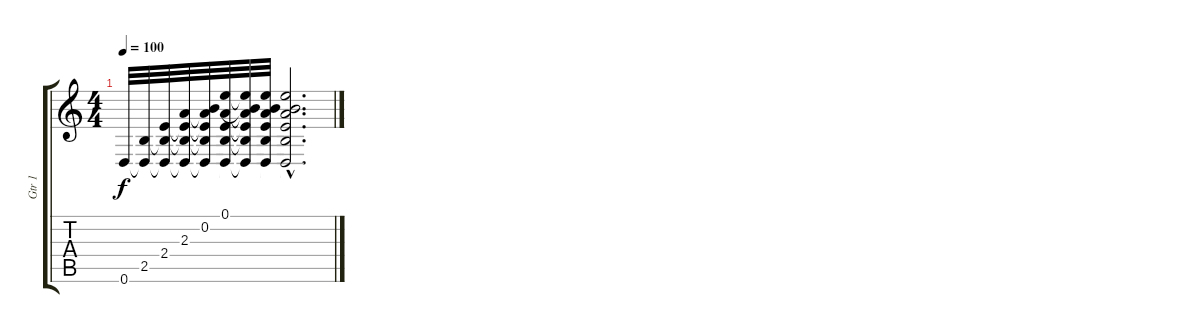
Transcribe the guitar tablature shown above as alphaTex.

\track ("Gtr 1" "Gtr 1") {instrument acousticguitarsteel}
\staff {score tabs}
\tuning (E4 B3 G3 D3 A2 D2) {hide}
\ts (4 4)
\tempo 100
\clef g2
\ks c
0.6.32{dy f} (2.5 0.6{t}).32 (2.4 2.5{t} 0.6{t}).32 (2.3 2.4{t} 2.5{t} 0.6{t}).32 (0.2 2.3{t} 2.4{t} 2.5{t} 0.6{t}).32 (0.1 2.3{t} 2.4{t} 2.5{t} 0.6{t}).32 (0.1{t} 0.2{t} 2.3{t} 2.4{t} 2.5{t} 0.6{t}).32 (0.1{t} 0.2{t} 2.3{t} 2.4{t} 2.5{t} 0.6{t}).32 (0.1{hac t} 0.2{hac t} 2.3{hac t} 2.4{hac t} 2.5{hac t} 0.6{hac t}).2{d}
